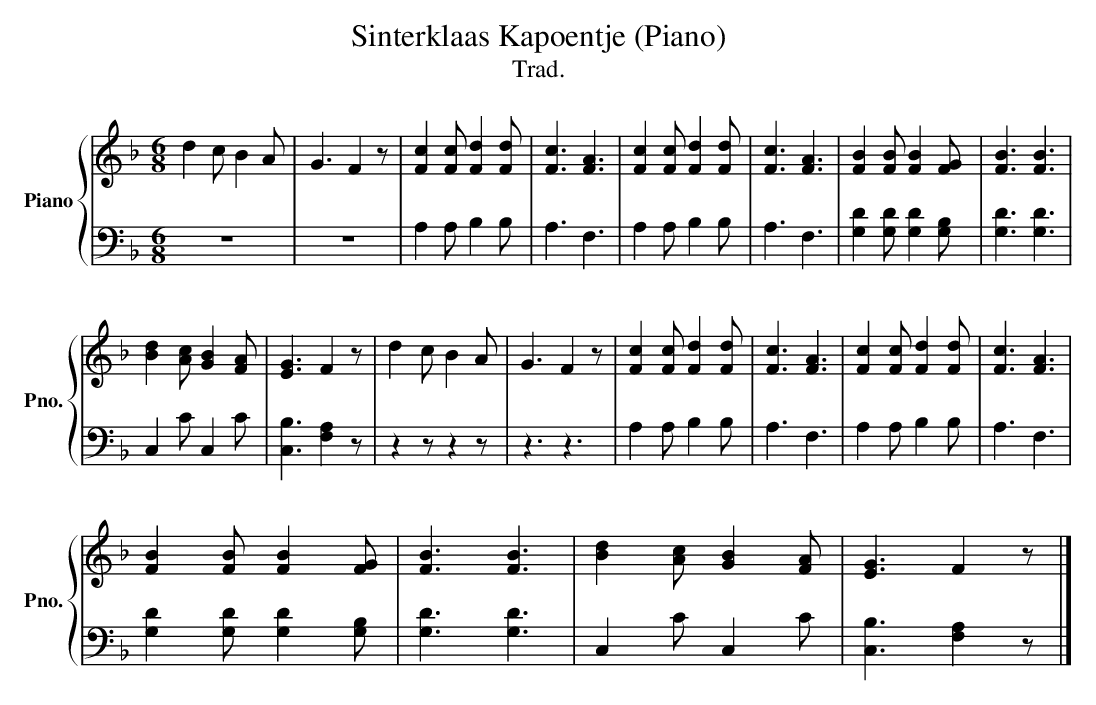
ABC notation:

X:1
T:Sinterklaas Kapoentje (Piano)
T:Trad.
%%score { 1 | 2 }
L:1/8
M:6/8
K:F
V:1 treble nm="Piano" snm="Pno."
V:2 bass
V:1
d2 c B2 A | G3 F2 z | [Fc]2 [Fc] [Fd]2 [Fd] | [Fc]3 [FA]3 | [Fc]2 [Fc] [Fd]2 [Fd] | [Fc]3 [FA]3 |
[FB]2 [FB] [FB]2 [FG] | [FB]3 [FB]3 |$ [Bd]2 [Ac] [GB]2 [FA] | [EG]3 F2 z | d2 c B2 A | G3 F2 z |
[Fc]2 [Fc] [Fd]2 [Fd] | [Fc]3 [FA]3 | [Fc]2 [Fc] [Fd]2 [Fd] | [Fc]3 [FA]3 |$
[FB]2 [FB] [FB]2 [FG] | [FB]3 [FB]3 | [Bd]2 [Ac] [GB]2 [FA] | [EG]3 F2 z |]
V:2
z6 | z6 | A,2 A, B,2 B, | A,3 F,3 | A,2 A, B,2 B, | A,3 F,3 | [G,D]2 [G,D] [G,D]2 [G,B,] |
[G,D]3 [G,D]3 |$ C,2 C C,2 C | [C,B,]3 [F,A,]2 z | z2 z z2 z | z3 z3 | A,2 A, B,2 B, | A,3 F,3 |
A,2 A, B,2 B, | A,3 F,3 |$ [G,D]2 [G,D] [G,D]2 [G,B,] | [G,D]3 [G,D]3 | C,2 C C,2 C |
[C,B,]3 [F,A,]2 z |]
